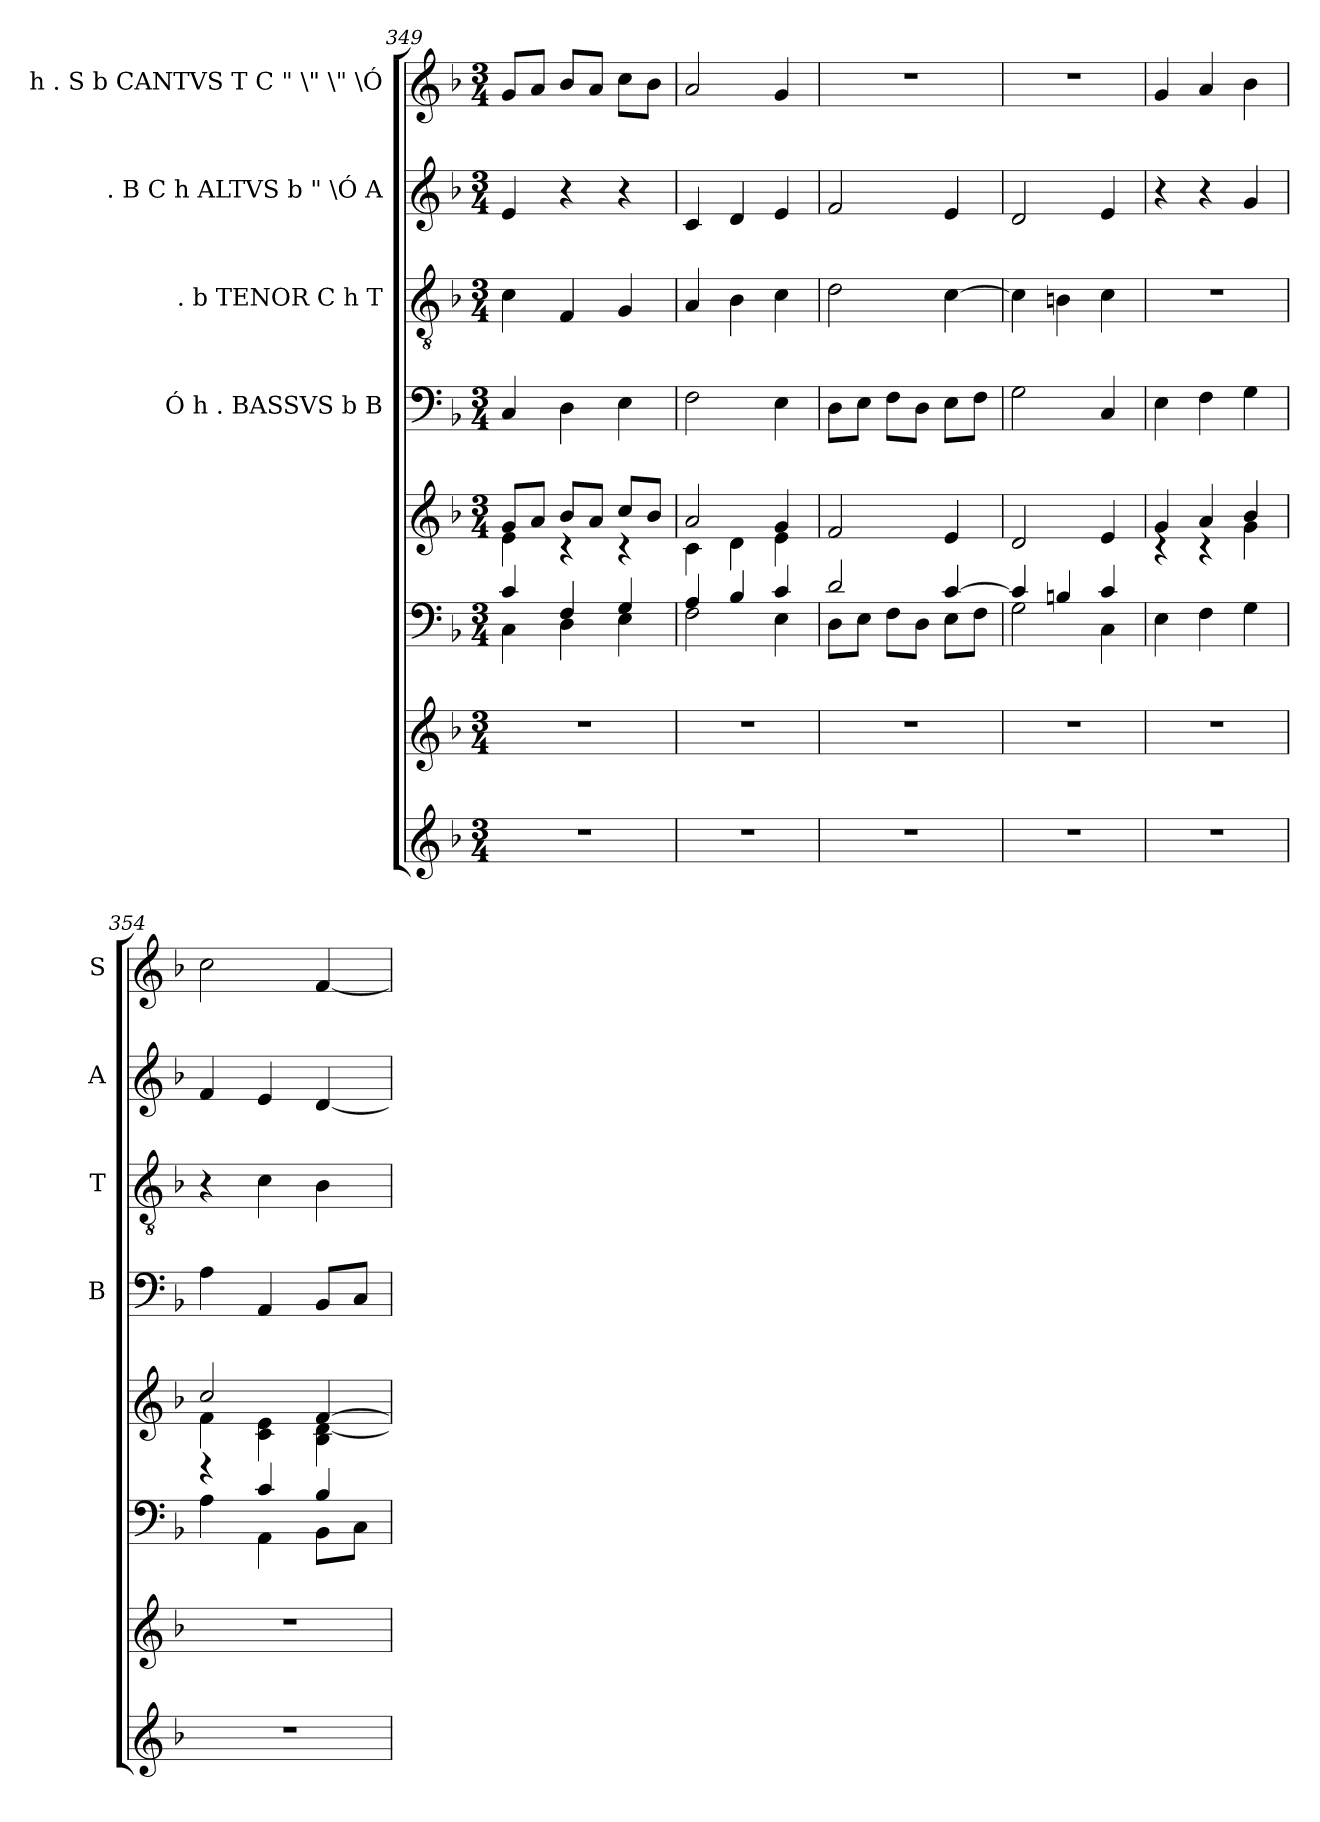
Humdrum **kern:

**kern	**kern	**kern	**kern	**kern	**kern	**kern	**kern
*part8	*part7	*part6	*part5	*part4	*part3	*part2	*part1
*staff8	*staff7	*staff6	*staff5	*staff4	*staff3	*staff2	*staff1
*	*	*	*	*I"Ó h . BASSVS b B	*I". b TENOR C h T	*I". B C h ALTVS b " \Ó A	*I"h . S b CANTVS T C " \" \" \Ó
*	*	*	*	*I'B	*I'T	*I'A	*I'S
*clefG2	*clefG2	*clefF4	*clefG2	*clefF4	*clefGv2	*clefG2	*clefG2
*k[b-]	*k[b-]	*k[b-]	*k[b-]	*k[b-]	*k[b-]	*k[b-]	*k[b-]
*F:	*F:	*F:	*F:	*F:	*F:	*F:	*F:
*M3/4	*M3/4	*M3/4	*M3/4	*M3/4	*M3/4	*M3/4	*M3/4
=349	=349	=349	=349	=349	=349	=349	=349
*	*	*^	*^	*	*	*	*
2.r	2.r	4c/	4C\	8g/L	4e\	4C/	4c\	4e/	8g/L
.	.	.	.	8a/J	.	.	.	.	8a/J
.	.	4F/	4D\	8b-/L	4rB	4D\	4F/	4r	8b-/L
.	.	.	.	8a/J	.	.	.	.	8a/J
.	.	4G/	4E\	8cc/L	4rB	4E\	4G/	4r	8cc\L
.	.	.	.	8b-/J	.	.	.	.	8b-\J
!!LO:PB:g=z
=350	=350	=350	=350	=350	=350	=350	=350	=350	=350
2.r	2.r	4A/	2F\	2a/	4c\	2F\	4A/	4c/	2a/
.	.	4B-/	.	.	4d\	.	4B-\	4d/	.
.	.	4c/	4E\	4g/	4e\	4E\	4c\	4e/	4g/
=351	=351	=351	=351	=351	=351	=351	=351	=351	=351
!	!	!	!	!	!	!	!	!	!LO:N:vis=1
*	*	*	*	*v	*v	*	*	*	*
2.r	2.r	2d/	8D\L	2f/	8D\L	2d\	2f/	2.r
.	.	.	8E\J	.	8E\J	.	.	.
.	.	.	8F\L	.	8F\L	.	.	.
.	.	.	8D\J	.	8D\J	.	.	.
.	.	[>4c/	8E\L	4e/	8E\L	[>4c\	4e/	.
.	.	.	8F\J	.	8F\J	.	.	.
=352	=352	=352	=352	=352	=352	=352	=352	=352
!	!	!	!	!	!	!	!	!LO:N:vis=1
2.r	2.r	4c/]	2G\	2d/	2G\	4c\]	2d/	2.r
.	.	4Bn/	.	.	.	4Bn\	.	.
.	.	4c/	4C\	4e/	4C/	4c\	4e/	.
=353	=353	=353	=353	=353	=353	=353	=353	=353
*	*	*	*	*^	*	*	*	*
!	!	!	!	!	!	!	!LO:N:vis=1	!	!
*	*	*v	*v	*	*	*	*	*	*
2.r	2.r	4E\	4g/	4rB	4E\	2.r	4r	4g/
.	.	4F\	4a/	4rB	4F\	.	4r	4a/
.	.	4G\	4b-/	4g\	4G\	.	4g/	4b-\
=354	=354	=354	=354	=354	=354	=354	=354	=354
*	*	*^	*	*	*	*	*	*
2.r	2.r	4rf	4A\	2cc/	4f\	4A\	4r	4f/	2cc\
.	.	4c/	4AA\	.	4c\ 4e\	4AA/	4c\	4e/	.
.	.	4B-/	8BB-\L	[<4f/	4B-\ [<4d\	8BB-/L	4B-\	[<4d/	[<4f/
.	.	.	8C\J	.	.	8C/J	.	.	.
*	*	*v	*v	*	*	*	*	*	*
*	*	*	*v	*v	*	*	*	*
=	=	=	=	=	=	=	=
*-	*-	*-	*-	*-	*-	*-	*-
